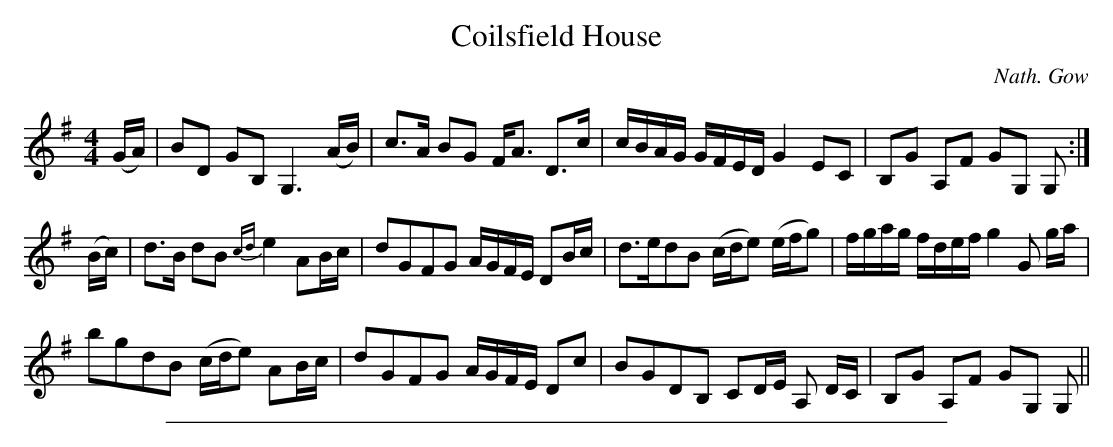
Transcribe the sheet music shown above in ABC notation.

X:1
T: Coilsfield House
M:4/4
L:1/8
C:Nath. Gow
K:G
(G/A/)| BD GB, G,3 (A/B/)| c>A BG F<A D>c| c/B/A/G/ G/F/E/D/ G2 EC| B,G A,F GG, G,:|!
(B/c/)|d>B dB {cd}e2 AB/c/| dGFG A/G/F/E/ DB/c/| d>edB (c/d/e) (e/f/g)| f/g/a/g/ f/d/e/f/ g2 G g/a/|!
bgdB (c/d/e) AB/c/|dGFG A/G/F/E/ Dc| BGDB, CD/E/ A, D/C/| B,G A,F GG, G,||
